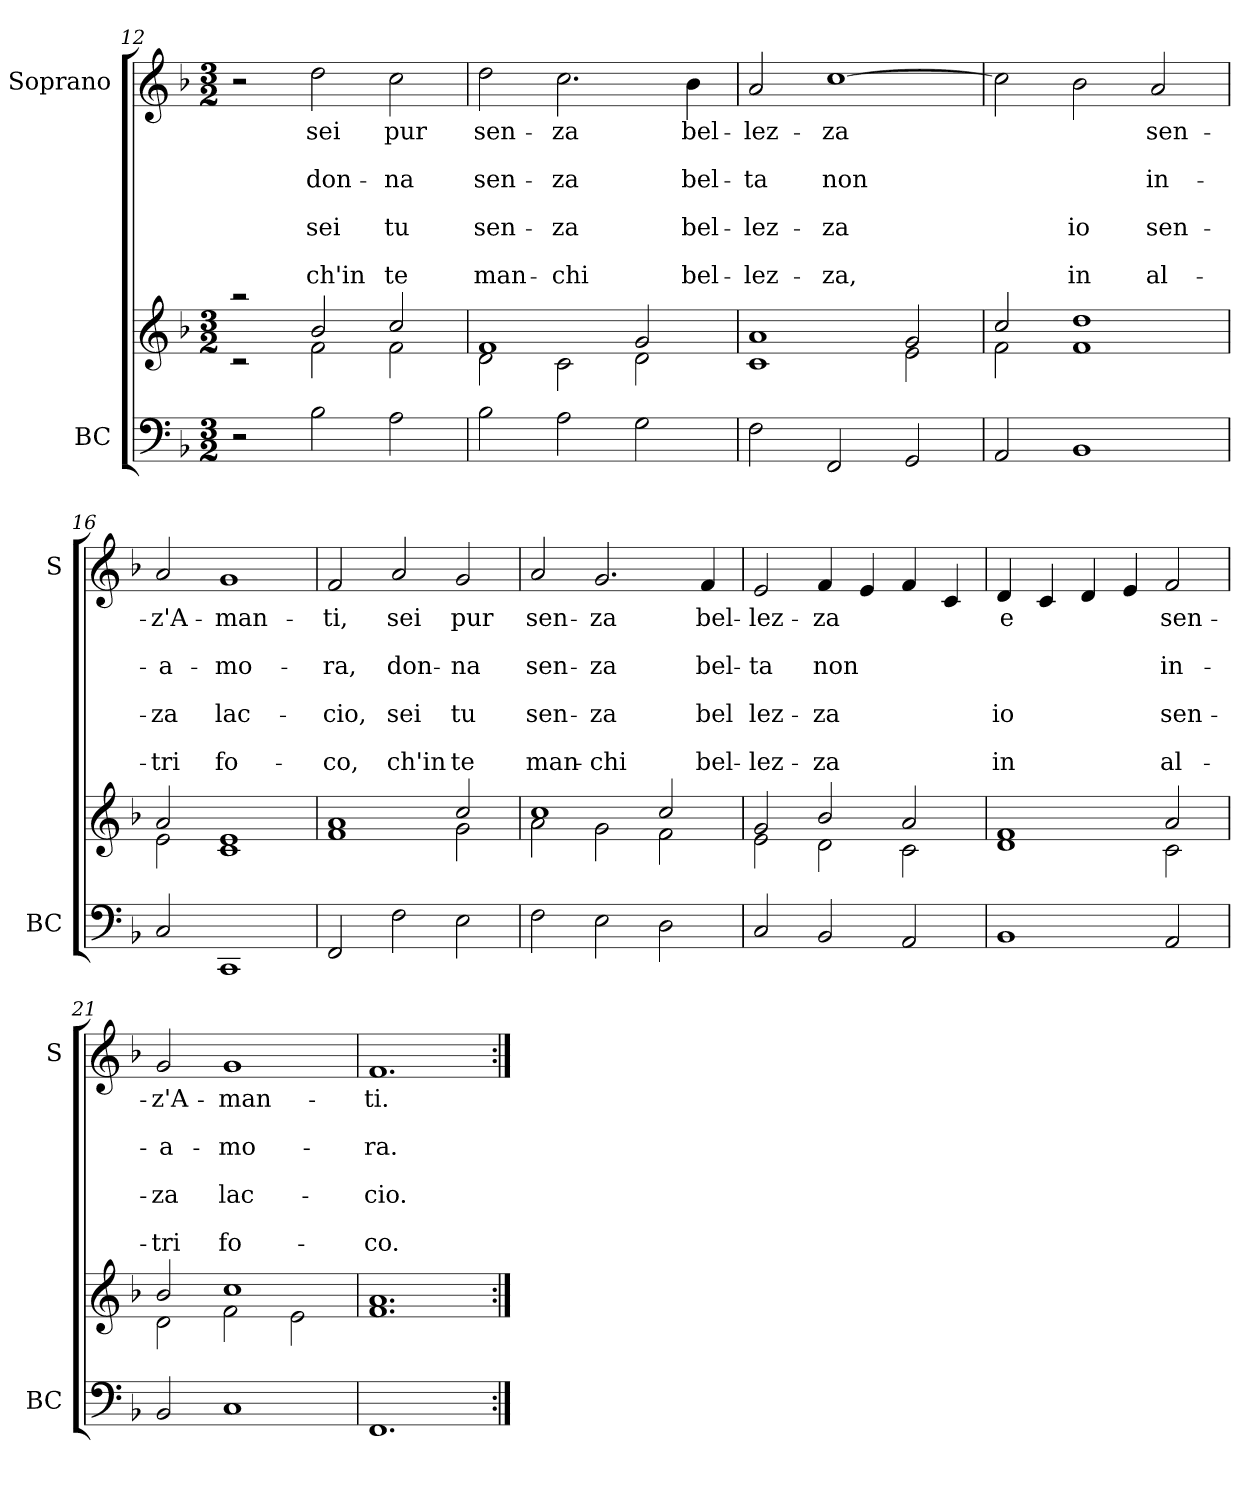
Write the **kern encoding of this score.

**kern	**kern	**kern	**text	**text	**text	**text	**text	**text	**text
*part2	*part2	*part1	*part1	*part1	*part1	*part1	*part1	*part1	*part1
*staff3	*staff2	*staff1	*staff1	*staff1	*staff1	*staff1	*staff1	*staff1	*staff1
*I"BC	*	*I"Soprano	*	*	*	*	*	*	*
*I'BC	*	*I'S	*	*	*	*	*	*	*
*clefF4	*clefG2	*clefG2	*	*	*	*	*	*	*
*k[b-]	*k[b-]	*k[b-]	*	*	*	*	*	*	*
*F:	*F:	*F:	*	*	*	*	*	*	*
*M3/2	*M3/2	*M3/2	*	*	*	*	*	*	*
=12	=12	=12	=12	=12	=12	=12	=12	=12	=12
*	*^	*	*	*	*	*	*	*	*
2r	2raa	2rc	2r	.	.	.	.	.	.	.
!	!	!	!	!LO:LY:b	!	!LO:LY:b	!	!LO:LY:b	!	!LO:LY:b
2B-\	2b-/	2f\	2dd\	sei	.	don-	.	sei	.	ch'in
!	!	!	!	!LO:LY:b	!	!LO:LY:b	!	!LO:LY:b	!	!LO:LY:b
2A\	2cc/	2f\	2cc\	pur	.	-na	.	tu	.	te
!!LO:LB:g=z
=13	=13	=13	=13	=13	=13	=13	=13	=13	=13	=13
!	!	!	!	!LO:LY:b	!	!LO:LY:b	!	!LO:LY:b	!	!LO:LY:b
2B-\	1f	2d\	2dd\	sen-	.	sen-	.	sen-	.	man-
!	!	!	!	!LO:LY:b	!	!LO:LY:b	!	!LO:LY:b	!	!LO:LY:b
2A\	.	2c\	2.cc\	-za	.	-za	.	-za	.	-chi
2G\	2g/	2d\	.	.	.	.	.	.	.	.
!	!	!	!	!LO:LY:b	!	!LO:LY:b	!	!LO:LY:b	!	!LO:LY:b
.	.	.	4b-\	bel-	.	bel-	.	bel-	.	bel-
=14	=14	=14	=14	=14	=14	=14	=14	=14	=14	=14
!	!	!	!	!LO:LY:b	!	!LO:LY:b	!	!LO:LY:b	!	!LO:LY:b
2F\	1a	1c	2a/	-lez-	.	-ta	.	-lez-	.	-lez-
!	!	!	!	!LO:LY:b	!	!LO:LY:b	!	!LO:LY:b	!	!LO:LY:b
2FF/	.	.	[1cc	-za	.	non	.	-za	.	-za,
2GG/	2g/	2e\	.	.	.	.	.	.	.	.
=15	=15	=15	=15	=15	=15	=15	=15	=15	=15	=15
2AA/	2cc/	2f\	2cc\]	.	.	.	.	.	.	.
!	!	!	!	!	!	!	!	!LO:LY:b	!	!LO:LY:b
1BB-	1dd	1f	2b-\	.	.	.	.	io	.	in
!	!	!	!	!LO:LY:b	!	!LO:LY:b	!	!LO:LY:b	!	!LO:LY:b
.	.	.	2a/	sen-	.	in-	.	sen-	.	al-
=16	=16	=16	=16	=16	=16	=16	=16	=16	=16	=16
!	!	!	!	!LO:LY:b	!	!LO:LY:b	!	!LO:LY:b	!	!LO:LY:b
2C/	2a/	2e\	2a/	-z'A-	.	-a-	.	-za	.	-tri
!	!	!	!	!LO:LY:b	!	!LO:LY:b	!	!LO:LY:b	!	!LO:LY:b
1CC	1e	1c	1g	-man-	.	-mo-	.	lac-	.	fo-
=17	=17	=17	=17	=17	=17	=17	=17	=17	=17	=17
!	!	!	!	!LO:LY:b	!	!LO:LY:b	!	!LO:LY:b	!	!LO:LY:b
2FF/	1a	1f	2f/	-ti,	.	-ra,	.	-cio,	.	-co,
!	!	!	!	!LO:LY:b	!	!LO:LY:b	!	!LO:LY:b	!	!LO:LY:b
2F\	.	.	2a/	sei	.	don-	.	sei	.	ch'in
!	!	!	!	!LO:LY:b	!	!LO:LY:b	!	!LO:LY:b	!	!LO:LY:b
2E\	2cc/	2g\	2g/	pur	.	-na	.	tu	.	te
!!LO:LB:g=z
=18	=18	=18	=18	=18	=18	=18	=18	=18	=18	=18
!	!	!	!	!LO:LY:b	!	!LO:LY:b	!	!LO:LY:b	!	!LO:LY:b
2F\	1cc	2a\	2a/	sen-	.	sen-	.	sen-	.	man-
!	!	!	!	!LO:LY:b	!	!LO:LY:b	!	!LO:LY:b	!	!LO:LY:b
2E\	.	2g\	2.g/	-za	.	-za	.	-za	.	-chi
2D\	2cc/	2f\	.	.	.	.	.	.	.	.
!	!	!	!	!LO:LY:b	!	!LO:LY:b	!	!LO:LY:b	!	!LO:LY:b
.	.	.	4f/	bel-	.	bel-	.	bel	.	bel-
=19	=19	=19	=19	=19	=19	=19	=19	=19	=19	=19
!	!	!	!	!LO:LY:b	!	!LO:LY:b	!	!LO:LY:b	!	!LO:LY:b
2C/	2g/	2e\	2e/	-lez-	.	-ta	.	lez-	.	-lez-
!	!	!	!	!LO:LY:b	!	!LO:LY:b	!	!LO:LY:b	!	!LO:LY:b
2BB-/	2b-/	2d\	4f/	-za	.	non	.	-za	.	-za
.	.	.	4e/	.	.	.	.	.	.	.
2AA/	2a/	2c\	4f/	.	.	.	.	.	.	.
.	.	.	4c/	.	.	.	.	.	.	.
=20	=20	=20	=20	=20	=20	=20	=20	=20	=20	=20
!	!	!	!	!LO:LY:b	!	!	!	!LO:LY:b	!	!LO:LY:b
1BB-	1f	1d	4d/	e	.	.	.	io	.	in
.	.	.	4c/	.	.	.	.	.	.	.
.	.	.	4d/	.	.	.	.	.	.	.
.	.	.	4e/	.	.	.	.	.	.	.
!	!	!	!	!LO:LY:b	!	!LO:LY:b	!	!LO:LY:b	!	!LO:LY:b
2AA/	2a/	2c\	2f/	sen-	.	in-	.	sen-	.	al-
=21	=21	=21	=21	=21	=21	=21	=21	=21	=21	=21
!	!	!	!	!LO:LY:b	!	!LO:LY:b	!	!LO:LY:b	!	!LO:LY:b
2BB-/	2b-/	2d\	2g/	-z'A-	.	-a-	.	-za	.	-tri
!	!	!	!	!LO:LY:b	!	!LO:LY:b	!	!LO:LY:b	!	!LO:LY:b
1C	1cc	2f\	1g	-man-	.	-mo-	.	lac-	.	fo-
.	.	2e\	.	.	.	.	.	.	.	.
=22	=22	=22	=22	=22	=22	=22	=22	=22	=22	=22
!	!	!	!	!LO:LY:b	!	!LO:LY:b	!	!LO:LY:b	!	!LO:LY:b
1.FF	1.a	1.f	1.f	-ti.	.	-ra.	.	-cio.	.	-co.
*	*v	*v	*	*	*	*	*	*	*	*
=:|!	=:|!	=:|!	=:|!	=:|!	=:|!	=:|!	=:|!	=:|!	=:|!
*-	*-	*-	*-	*-	*-	*-	*-	*-	*-
